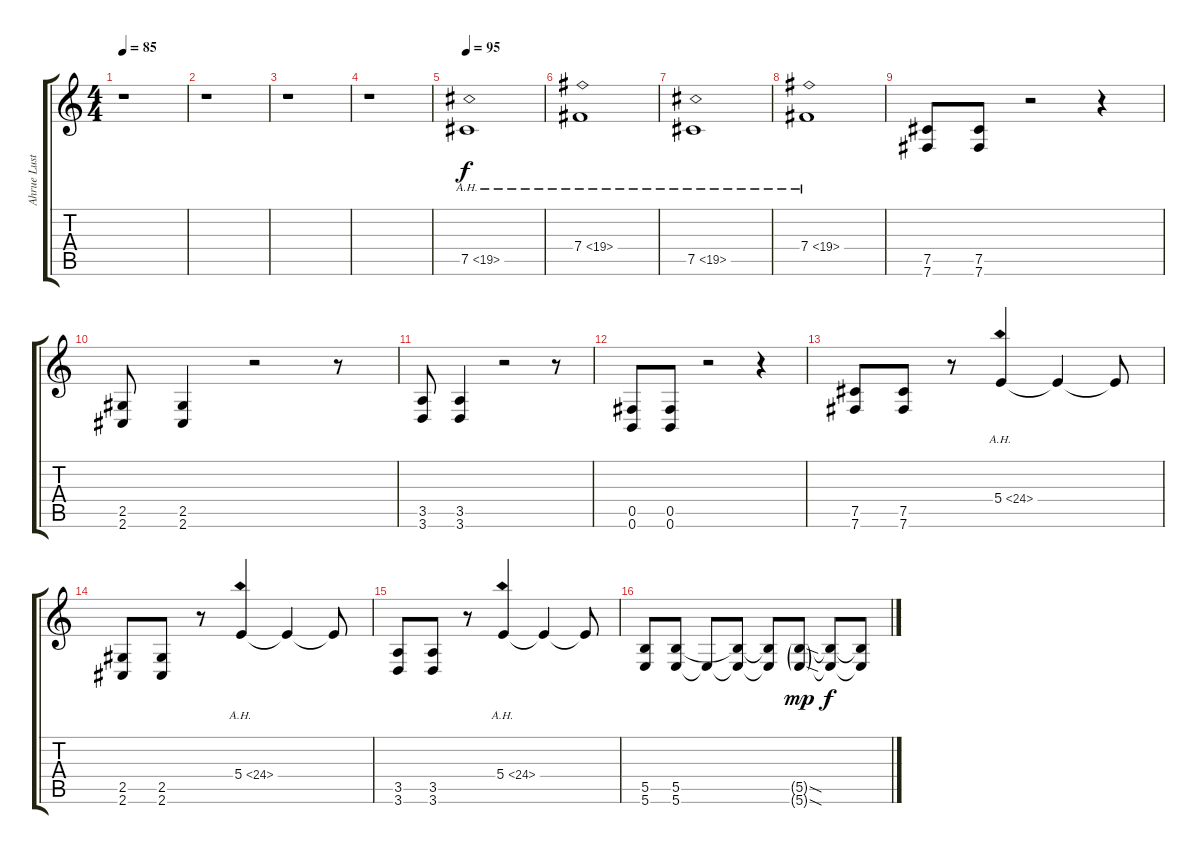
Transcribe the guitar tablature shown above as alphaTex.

\track ("Ahrue Luster" "Ahrue Lust") {instrument distortionguitar}
\staff {score tabs}
\tuning (Db4 Ab3 E3 B2 Gb2 B1) {hide}
\ts (4 4)
\tempo 85
\clef g2
\ks c
r.1{dy f} |
r.1 |
r.1 |
r.1 |
\tempo 95
7.5{ah 12}.1 |
7.4{ah 12}.1 |
7.5{ah 12}.1 |
7.4{ah 12}.1 |
(7.5 7.6).8 (7.5 7.6).8 r.2 r.4 |
(2.5 2.6).8 (2.5 2.6).4 r.2 r.8 |
(3.5 3.6).8 (3.5 3.6).4 r.2 r.8 |
(0.5 0.6).8 (0.5 0.6).8 r.2 r.4 |
(7.5 7.6).8 (7.5 7.6).8 r.8 5.4{ah 19}.4 5.4{t}.4 5.4{t}.8 |
(2.5 2.6).8 (2.5 2.6).8 r.8 5.4{ah 19}.4 5.4{t}.4 5.4{t}.8 |
(3.5 3.6).8 (3.5 3.6).8 r.8 5.4{ah 19}.4 5.4{t}.4 5.4{t}.8 |
(5.5 5.6).8 (5.5 5.6).8 5.6{t}.8 (5.5{t} 5.6{t}).8 (5.5{t} 5.6{t}).8 (5.5{sod g} 5.6{sod g}).8{dy mp} (5.5{t} 5.6{t}).8{dy f} (5.5{t} 5.6{t}).8
